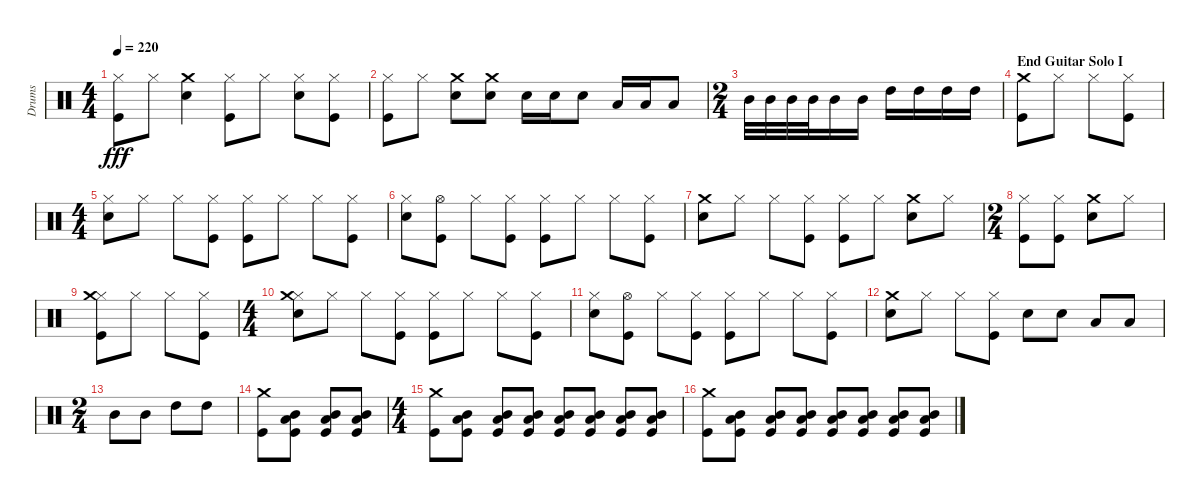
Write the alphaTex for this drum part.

\track ("Drums" "Drums") {instrument percussion}
\staff {score}
\articulation defaults
\ts (4 4)
\tempo 220
\clef neutral
\ks c
("Hi-Hat (closed)" "Kick (hit)").8{dy fff} "Hi-Hat (closed)".8 ("Crash medium (hit)" "Snare (hit) 2").4 ("Hi-Hat (closed)" "Kick (hit)").8 "Hi-Hat (closed)".8 ("Hi-Hat (closed)" "Snare (hit) 2").8 ("Hi-Hat (closed)" "Kick (hit)").8 |
("Kick (hit)" "Hi-Hat (closed)").8 "Hi-Hat (closed)".8 ("Snare (hit) 2" "Crash medium (hit)").8 ("Snare (hit) 2" "Crash medium (hit)").8 "Snare (hit) 2".16 "Snare (hit) 2".16 "Snare (hit) 2".8 "Low Tom (hit)".16 "Low Tom (hit)".16 "Low Tom (hit)".8 |
\ts (2 4)
"Mid Tom (hit)".32 "Mid Tom (hit)".32 "Mid Tom (hit)".32 "Mid Tom (hit)".32 "Mid Tom (hit)".16 "Mid Tom (hit)".16 "High Tom (hit)".16 "High Tom (hit)".16 "High Tom (hit)".16 "High Tom (hit)".16 |
\section ("" "End Guitar Solo I")
("Crash medium (hit)" "Kick (hit)").8 "Hi-Hat (closed)".8 "Hi-Hat (closed)".8 ("Kick (hit)" "Hi-Hat (closed)").8 |
\ts (4 4)
("Snare (hit) 2" "Hi-Hat (closed)").8 "Hi-Hat (closed)".8 "Hi-Hat (closed)".8 ("Kick (hit)" "Hi-Hat (closed)").8 ("Kick (hit)" "Hi-Hat (closed)").8 "Hi-Hat (closed)".8 "Hi-Hat (closed)".8 ("Kick (hit)" "Hi-Hat (closed)").8 |
("Snare (hit) 2" "Hi-Hat (closed)").8 ("Kick (hit)" "Hi-Hat (open)").8 "Hi-Hat (closed)".8 ("Kick (hit)" "Hi-Hat (closed)").8 ("Hi-Hat (closed)" "Kick (hit)").8 "Hi-Hat (closed)".8 "Hi-Hat (closed)".8 ("Kick (hit)" "Hi-Hat (closed)").8 |
("Snare (hit) 2" "Crash medium (hit)").8 "Hi-Hat (closed)".8 "Hi-Hat (closed)".8 ("Kick (hit)" "Hi-Hat (closed)").8 ("Kick (hit)" "Hi-Hat (closed)").8 "Hi-Hat (closed)".8 ("Snare (hit) 2" "Crash medium (hit)").8 "Hi-Hat (closed)".8 |
\ts (2 4)
("Kick (hit)" "Hi-Hat (closed)").8 ("Hi-Hat (closed)" "Kick (hit)").8 ("Snare (hit) 2" "Crash medium (hit)").8 "Hi-Hat (closed)".8 |
("Hi-Hat (closed)" "Kick (hit)" "Crash medium (hit)").8 "Hi-Hat (closed)".8 "Hi-Hat (closed)".8 ("Hi-Hat (closed)" "Kick (hit)").8 |
\ts (4 4)
("Hi-Hat (closed)" "Crash medium (hit)" "Snare (hit) 2").8 "Hi-Hat (closed)".8 "Hi-Hat (closed)".8 ("Kick (hit)" "Hi-Hat (closed)").8 ("Kick (hit)" "Hi-Hat (closed)").8 "Hi-Hat (closed)".8 "Hi-Hat (closed)".8 ("Hi-Hat (closed)" "Kick (hit)").8 |
("Snare (hit) 2" "Hi-Hat (closed)").8 ("Kick (hit)" "Hi-Hat (open)").8 "Hi-Hat (closed)".8 ("Kick (hit)" "Hi-Hat (closed)").8 ("Kick (hit)" "Hi-Hat (closed)").8 "Hi-Hat (closed)".8 "Hi-Hat (closed)".8 ("Hi-Hat (closed)" "Kick (hit)").8 |
("Crash medium (hit)" "Snare (hit) 2").8 "Hi-Hat (closed)".8 "Hi-Hat (closed)".8 ("Kick (hit)" "Hi-Hat (closed)").8 "Snare (hit) 2".8 "Snare (hit) 2".8 "Low Tom (hit)".8 "Low Tom (hit)".8 |
\ts (2 4)
"Mid Tom (hit)".8 "Mid Tom (hit)".8 "High Tom (hit)".8 "High Tom (hit)".8 |
("Kick (hit)" "Crash medium (hit)").8 ("Kick (hit)" "Low Tom (hit)" "Mid Tom (hit)").8 ("Kick (hit)" "Mid Tom (hit)" "Low Tom (hit)").8 ("Kick (hit)" "Mid Tom (hit)" "Low Tom (hit)").8 |
\ts (4 4)
("Crash medium (hit)" "Kick (hit)").8 ("Low Tom (hit)" "Kick (hit)" "Mid Tom (hit)").8 ("Kick (hit)" "Mid Tom (hit)" "Low Tom (hit)").8 ("Kick (hit)" "Mid Tom (hit)" "Low Tom (hit)").8 ("Kick (hit)" "Mid Tom (hit)" "Low Tom (hit)").8 ("Mid Tom (hit)" "Kick (hit)" "Low Tom (hit)").8 ("Kick (hit)" "Mid Tom (hit)" "Low Tom (hit)").8 ("Kick (hit)" "Mid Tom (hit)" "Low Tom (hit)").8 |
("Kick (hit)" "Crash medium (hit)").8 ("Kick (hit)" "Mid Tom (hit)" "Low Tom (hit)").8 ("Low Tom (hit)" "Mid Tom (hit)" "Kick (hit)").8 ("Kick (hit)" "Mid Tom (hit)" "Low Tom (hit)").8 ("Kick (hit)" "Mid Tom (hit)" "Low Tom (hit)").8 ("Kick (hit)" "Mid Tom (hit)" "Low Tom (hit)").8 ("Low Tom (hit)" "Kick (hit)" "Mid Tom (hit)").8 ("Low Tom (hit)" "Kick (hit)" "Mid Tom (hit)").8
